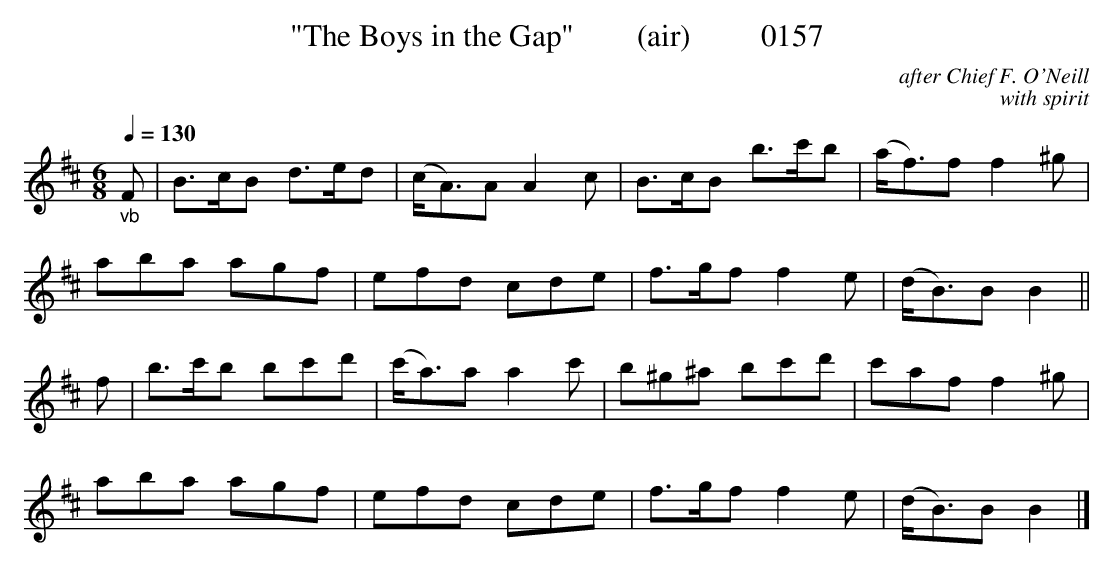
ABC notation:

X:1
T:"The Boys in the Gap"        (air)         0157
C:after Chief F. O'Neill
C:with spirit
Q:1/4=130
M:6/8
L:1/8
K:D
"_vb"F|B3/2c/2B d3/2e/2d|(c/2A3/2)A A2c|B3/2c/2B b3/2c'/2b|(a/2f3/2)f f2^g|
aba agf|efd cde|f3/2g/2f f2e|(d/2B3/2)B B2||
f|b3/2c'/2b bc'd'|(c'/2a3/2)a a2c'|b^g^a bc'd'|c'af f2^g|
aba agf|efd cde|f3/2g/2f f2e|(d/2B3/2)B B2|]
